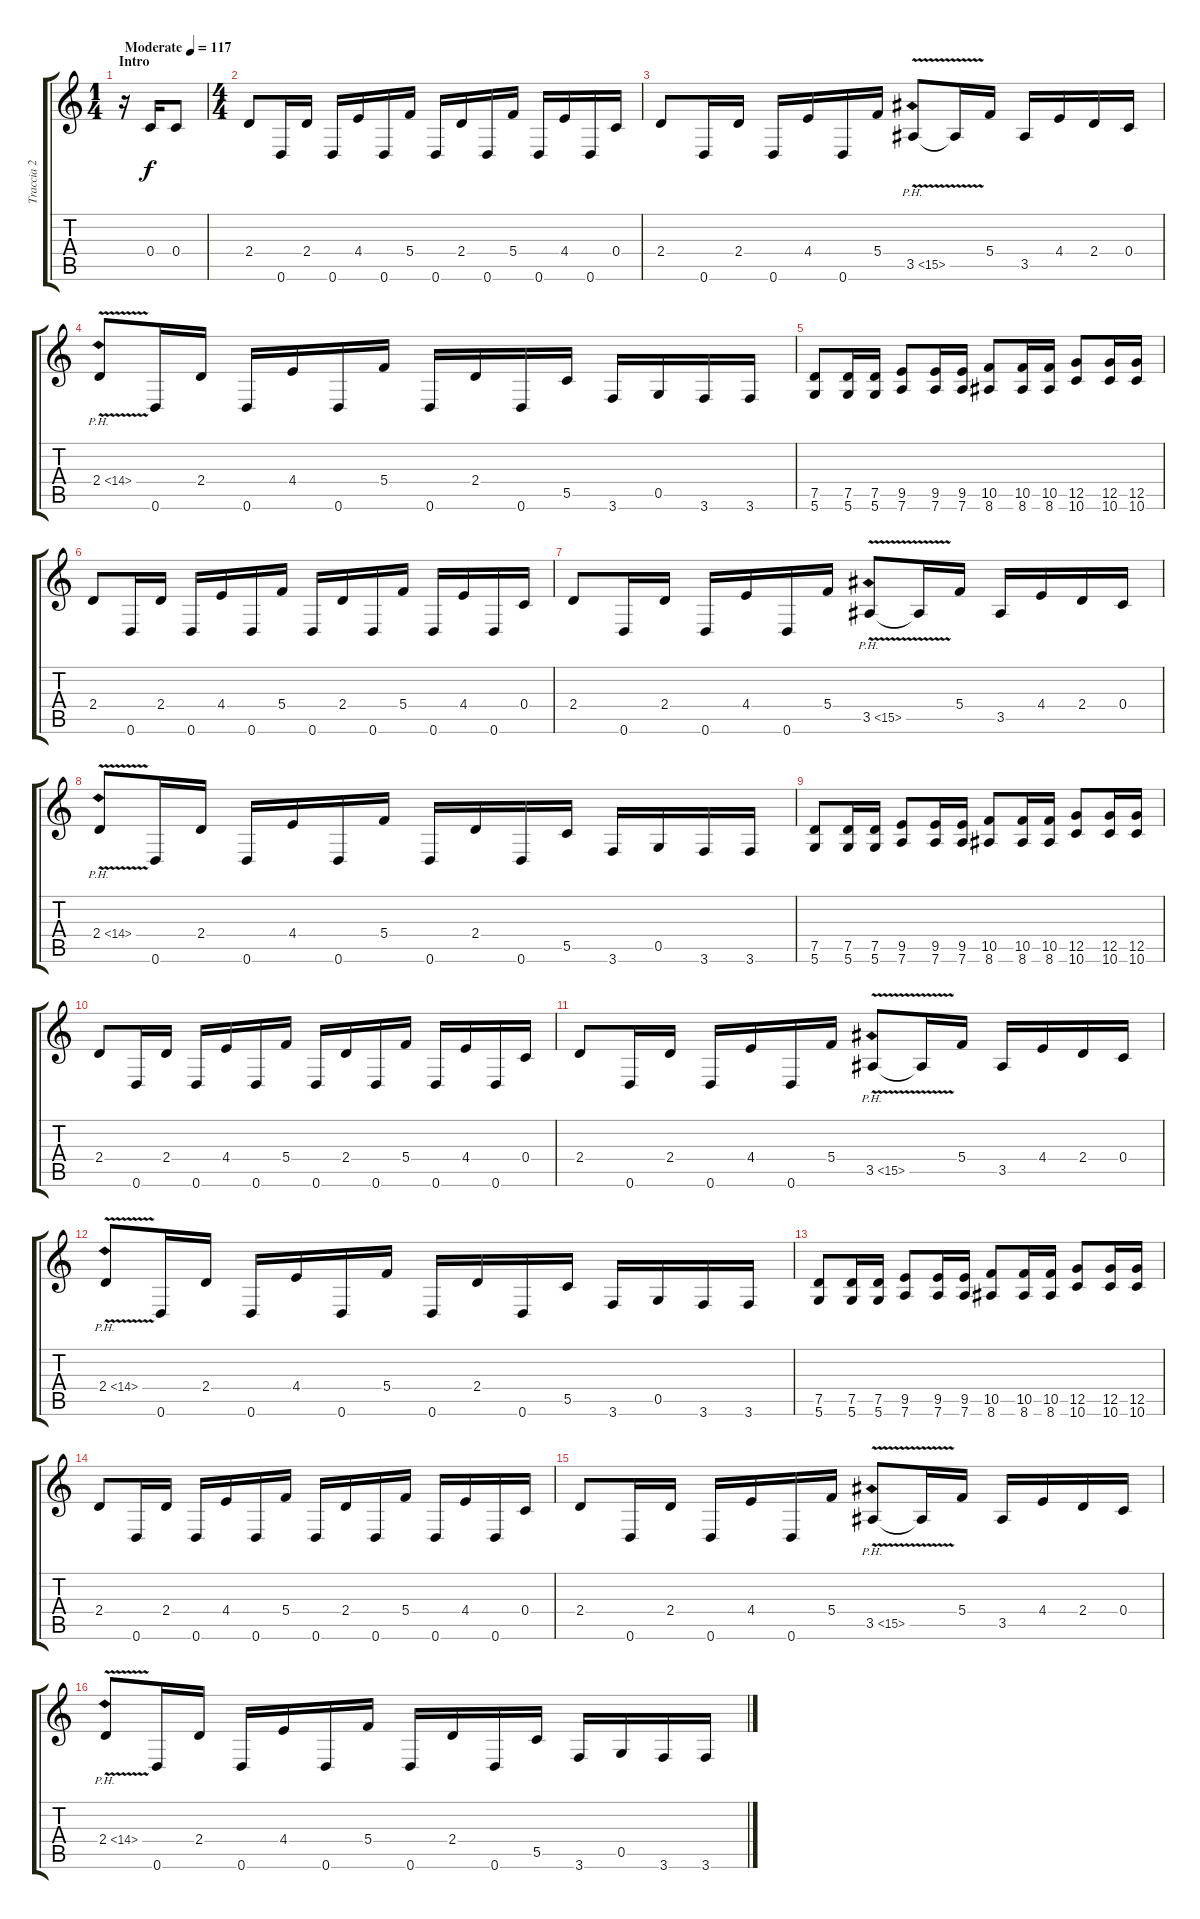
\track ("Traccia 2" "Traccia 2") {instrument distortionguitar}
\staff {score tabs}
\tuning (D4 A3 F3 C3 G2 D2) {hide}
\ts (1 4)
\section ("" "Intro")
\tempo (117 "Moderate")
\clef g2
\ks c
r.16{dy f instrument distortionguitar} 0.4.16 0.4.8 |
\ts (4 4)
2.4.8 0.6.16 2.4.16 0.6.16 4.4.16 0.6.16 5.4.16 0.6.16 2.4.16 0.6.16 5.4.16 0.6.16 4.4.16 0.6.16 0.4.16 |
2.4.8 0.6.16 2.4.16 0.6.16 4.4.16 0.6.16 5.4.16 3.5{ph 12 v}.8 3.5{t}.16 5.4.16 3.5.16 4.4.16 2.4.16 0.4.16 |
2.4{ph 12 v}.8 0.6.16 2.4.16 0.6.16 4.4.16 0.6.16 5.4.16 0.6.16 2.4.16 0.6.16 5.5.16 3.6.16 0.5.16 3.6.16 3.6.16 |
(7.5 5.6).8 (7.5 5.6).16 (7.5 5.6).16 (9.5 7.6).8 (9.5 7.6).16 (9.5 7.6).16 (10.5 8.6).8 (10.5 8.6).16 (10.5 8.6).16 (12.5 10.6).8 (12.5 10.6).16 (12.5 10.6).16 |
2.4.8 0.6.16 2.4.16 0.6.16 4.4.16 0.6.16 5.4.16 0.6.16 2.4.16 0.6.16 5.4.16 0.6.16 4.4.16 0.6.16 0.4.16 |
2.4.8 0.6.16 2.4.16 0.6.16 4.4.16 0.6.16 5.4.16 3.5{ph 12 v}.8 3.5{t}.16 5.4.16 3.5.16 4.4.16 2.4.16 0.4.16 |
2.4{ph 12 v}.8 0.6.16 2.4.16 0.6.16 4.4.16 0.6.16 5.4.16 0.6.16 2.4.16 0.6.16 5.5.16 3.6.16 0.5.16 3.6.16 3.6.16 |
(7.5 5.6).8 (7.5 5.6).16 (7.5 5.6).16 (9.5 7.6).8 (9.5 7.6).16 (9.5 7.6).16 (10.5 8.6).8 (10.5 8.6).16 (10.5 8.6).16 (12.5 10.6).8 (12.5 10.6).16 (12.5 10.6).16 |
2.4.8 0.6.16 2.4.16 0.6.16 4.4.16 0.6.16 5.4.16 0.6.16 2.4.16 0.6.16 5.4.16 0.6.16 4.4.16 0.6.16 0.4.16 |
2.4.8 0.6.16 2.4.16 0.6.16 4.4.16 0.6.16 5.4.16 3.5{ph 12 v}.8 3.5{t}.16 5.4.16 3.5.16 4.4.16 2.4.16 0.4.16 |
2.4{ph 12 v}.8 0.6.16 2.4.16 0.6.16 4.4.16 0.6.16 5.4.16 0.6.16 2.4.16 0.6.16 5.5.16 3.6.16 0.5.16 3.6.16 3.6.16 |
(7.5 5.6).8 (7.5 5.6).16 (7.5 5.6).16 (9.5 7.6).8 (9.5 7.6).16 (9.5 7.6).16 (10.5 8.6).8 (10.5 8.6).16 (10.5 8.6).16 (12.5 10.6).8 (12.5 10.6).16 (12.5 10.6).16 |
2.4.8 0.6.16 2.4.16 0.6.16 4.4.16 0.6.16 5.4.16 0.6.16 2.4.16 0.6.16 5.4.16 0.6.16 4.4.16 0.6.16 0.4.16 |
2.4.8 0.6.16 2.4.16 0.6.16 4.4.16 0.6.16 5.4.16 3.5{ph 12 v}.8 3.5{t}.16 5.4.16 3.5.16 4.4.16 2.4.16 0.4.16 |
2.4{ph 12 v}.8 0.6.16 2.4.16 0.6.16 4.4.16 0.6.16 5.4.16 0.6.16 2.4.16 0.6.16 5.5.16 3.6.16 0.5.16 3.6.16 3.6.16
